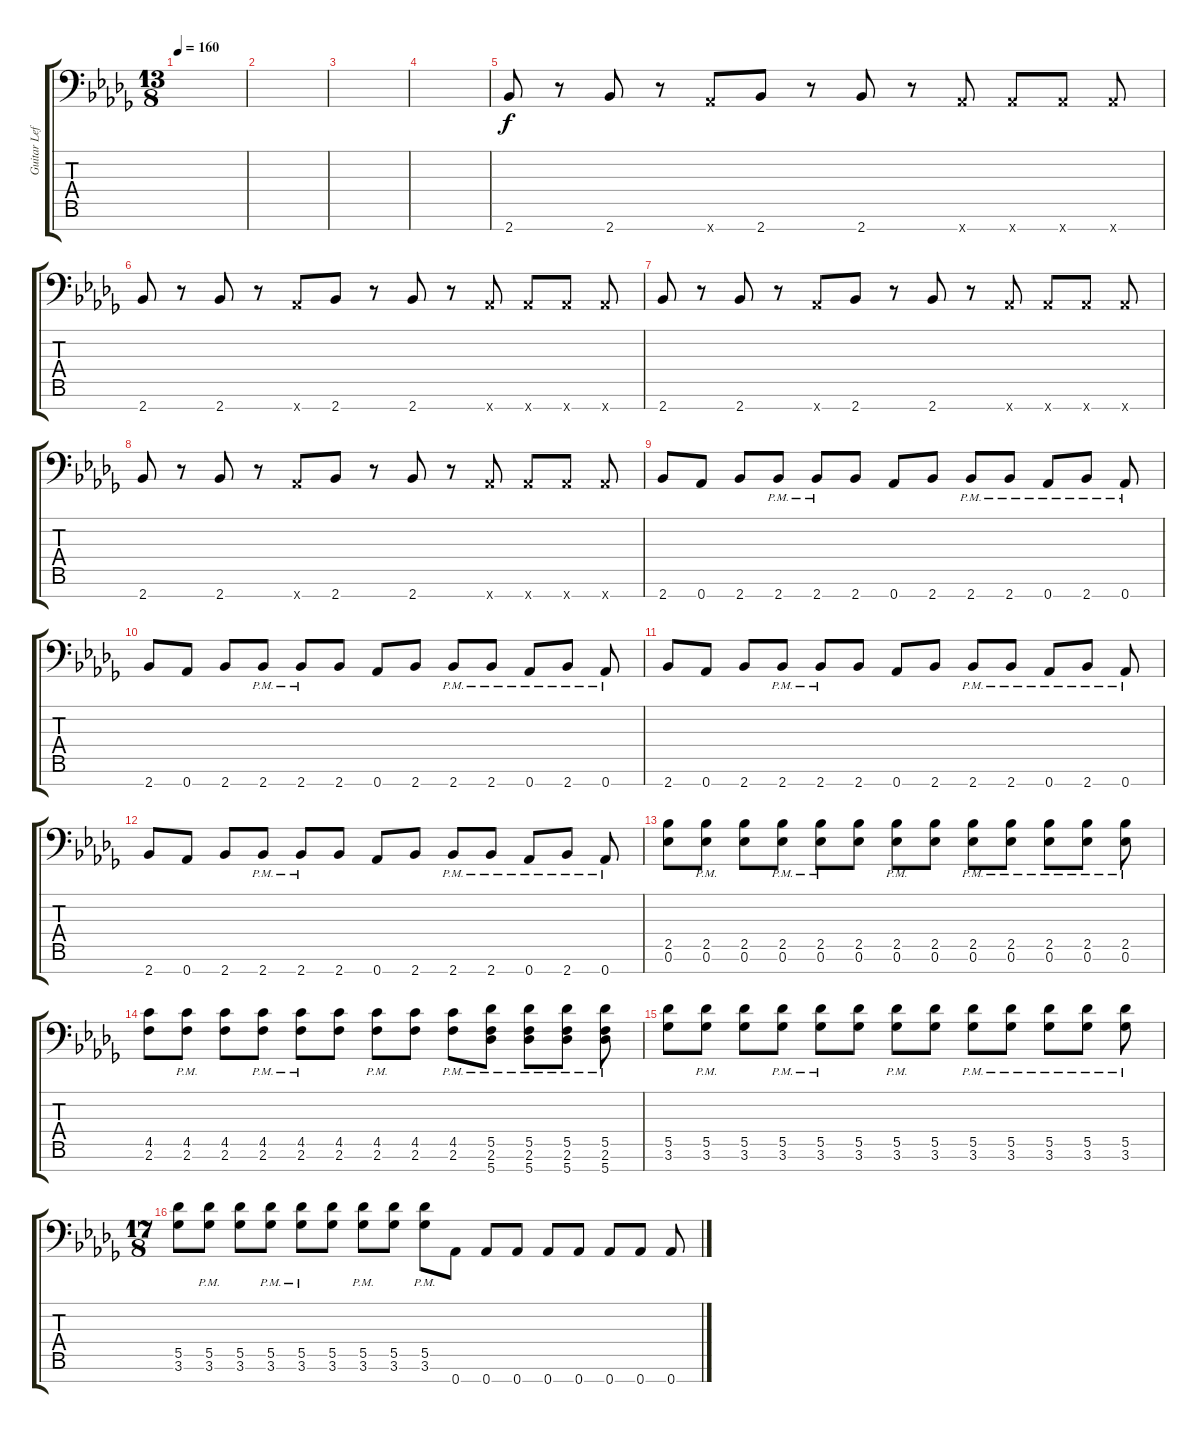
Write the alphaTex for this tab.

\track ("Guitar Left" "Guitar Lef") {instrument distortionguitar}
\staff {score tabs}
\tuning (Eb4 Bb3 Gb3 Db3 Ab2 Eb2 Ab1) {hide}
\ts (13 8)
\tempo 160
\clef f4
\ks bbminor
|
|
|
|
2.7.8 r.8 2.7.8 r.8 0.7{x}.8 2.7.8 r.8 2.7.8 r.8 0.7{x}.8 0.7{x}.8 0.7{x}.8 0.7{x}.8 |
2.7.8 r.8 2.7.8 r.8 0.7{x}.8 2.7.8 r.8 2.7.8 r.8 0.7{x}.8 0.7{x}.8 0.7{x}.8 0.7{x}.8 |
2.7.8 r.8 2.7.8 r.8 0.7{x}.8 2.7.8 r.8 2.7.8 r.8 0.7{x}.8 0.7{x}.8 0.7{x}.8 0.7{x}.8 |
2.7.8 r.8 2.7.8 r.8 0.7{x}.8 2.7.8 r.8 2.7.8 r.8 0.7{x}.8 0.7{x}.8 0.7{x}.8 0.7{x}.8 |
2.7.8 0.7.8 2.7.8 2.7{pm}.8 2.7{pm}.8 2.7.8 0.7.8 2.7.8 2.7{pm}.8 2.7{pm}.8 0.7{pm}.8 2.7{pm}.8 0.7{pm}.8 |
2.7.8 0.7.8 2.7.8 2.7{pm}.8 2.7{pm}.8 2.7.8 0.7.8 2.7.8 2.7{pm}.8 2.7{pm}.8 0.7{pm}.8 2.7{pm}.8 0.7{pm}.8 |
2.7.8 0.7.8 2.7.8 2.7{pm}.8 2.7{pm}.8 2.7.8 0.7.8 2.7.8 2.7{pm}.8 2.7{pm}.8 0.7{pm}.8 2.7{pm}.8 0.7{pm}.8 |
2.7.8 0.7.8 2.7.8 2.7{pm}.8 2.7{pm}.8 2.7.8 0.7.8 2.7.8 2.7{pm}.8 2.7{pm}.8 0.7{pm}.8 2.7{pm}.8 0.7{pm}.8 |
(2.5 0.6).8 (2.5{pm} 0.6{pm}).8 (2.5 0.6).8 (2.5{pm} 0.6{pm}).8 (2.5{pm} 0.6{pm}).8 (2.5 0.6).8 (2.5{pm} 0.6{pm}).8 (2.5 0.6).8 (2.5{pm} 0.6{pm}).8 (2.5{pm} 0.6{pm}).8 (2.5{pm} 0.6{pm}).8 (2.5{pm} 0.6{pm}).8 (2.5{pm} 0.6{pm}).8 |
(4.5 2.6).8 (4.5{pm} 2.6{pm}).8 (4.5 2.6).8 (4.5{pm} 2.6{pm}).8 (4.5{pm} 2.6{pm}).8 (4.5 2.6).8 (4.5{pm} 2.6{pm}).8 (4.5 2.6).8 (4.5{pm} 2.6{pm}).8 (5.5{pm} 2.6{pm} 5.7{pm}).8 (5.5{pm} 2.6{pm} 5.7{pm}).8 (5.5{pm} 2.6{pm} 5.7{pm}).8 (5.5{pm} 2.6{pm} 5.7{pm}).8 |
(5.5 3.6).8 (5.5{pm} 3.6{pm}).8 (5.5 3.6).8 (5.5{pm} 3.6{pm}).8 (5.5{pm} 3.6{pm}).8 (5.5 3.6).8 (5.5{pm} 3.6{pm}).8 (5.5 3.6).8 (5.5{pm} 3.6{pm}).8 (5.5{pm} 3.6{pm}).8 (5.5{pm} 3.6{pm}).8 (5.5{pm} 3.6{pm}).8 (5.5{pm} 3.6{pm}).8 |
\ts (17 8)
(5.5 3.6).8 (5.5{pm} 3.6{pm}).8 (5.5 3.6).8 (5.5{pm} 3.6{pm}).8 (5.5{pm} 3.6{pm}).8 (5.5 3.6).8 (5.5{pm} 3.6{pm}).8 (5.5 3.6).8 (5.5{pm} 3.6{pm}).8 0.7.8 0.7.8 0.7.8 0.7.8 0.7.8 0.7.8 0.7.8 0.7.8
